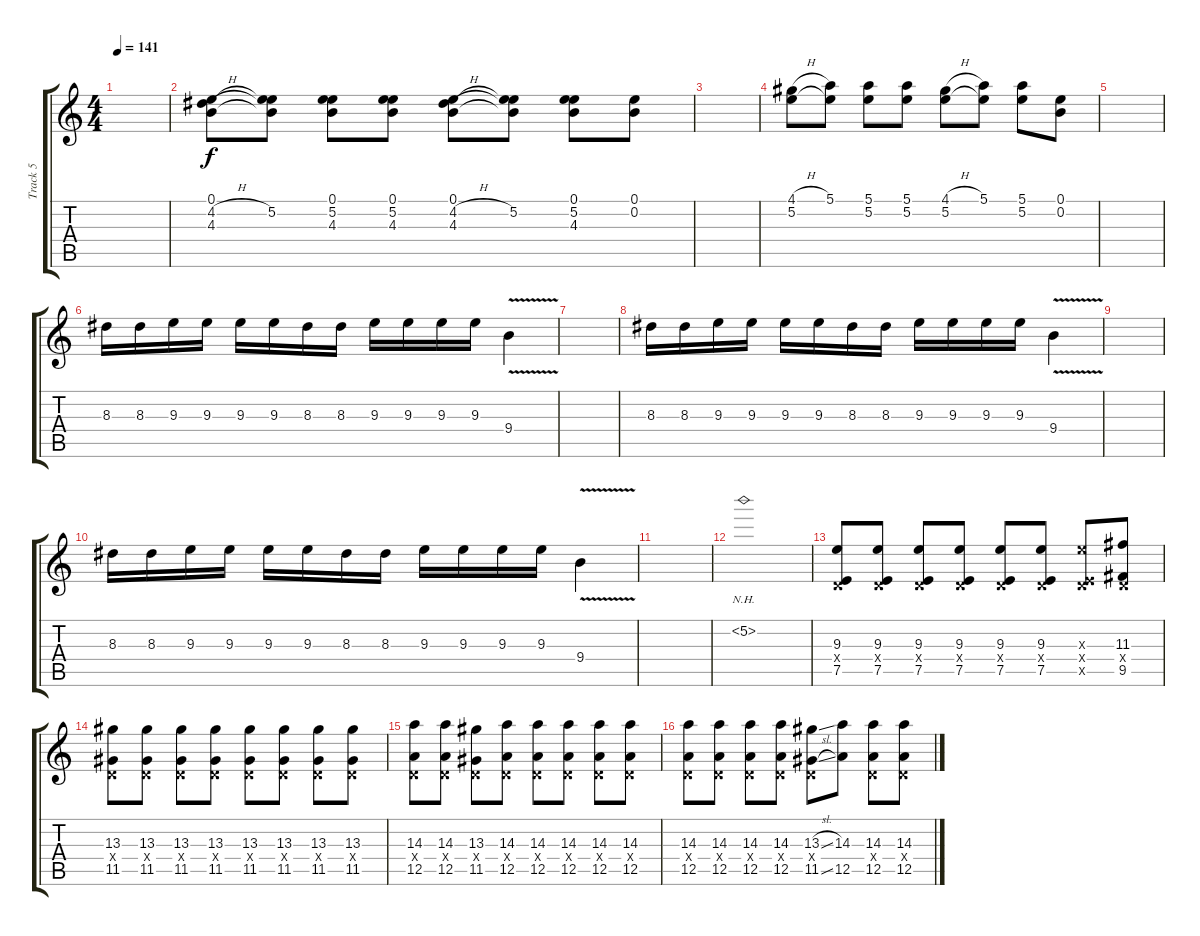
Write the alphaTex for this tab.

\track ("Track 5" "Track 5") {instrument distortionguitar}
\staff {score tabs}
\tuning (E4 B3 G3 D3 A2 E2) {hide}
\ts (4 4)
\tempo 141
\clef g2
\ks c
|
(0.1 4.2{h} 4.3).8 (0.1{t} 5.2 4.3{t}).8 (0.1 5.2 4.3).8 (0.1 5.2 4.3).8 (0.1 4.2{h} 4.3).8 (0.1{t} 5.2 4.3{t}).8 (0.1 5.2 4.3).8 (0.1 0.2).8 |
|
(4.1{h} 5.2).8 (5.1 5.2{t}).8 (5.1 5.2).8 (5.1 5.2).8 (4.1{h} 5.2).8 (5.1 5.2{t}).8 (5.1 5.2).8 (0.1 0.2).8 |
|
8.3.16 8.3.16 9.3.16 9.3.16 9.3.16 9.3.16 8.3.16 8.3.16 9.3.16 9.3.16 9.3.16 9.3.16 9.4{v}.4 |
|
8.3.16 8.3.16 9.3.16 9.3.16 9.3.16 9.3.16 8.3.16 8.3.16 9.3.16 9.3.16 9.3.16 9.3.16 9.4{v}.4 |
|
8.3.16 8.3.16 9.3.16 9.3.16 9.3.16 9.3.16 8.3.16 8.3.16 9.3.16 9.3.16 9.3.16 9.3.16 9.4{v}.4 |
|
5.2{nh}.1 |
(9.3 0.4{x} 7.5).8{volume 6} (9.3 0.4{x} 7.5).8 (9.3 0.4{x} 7.5).8 (9.3 0.4{x} 7.5).8 (9.3 0.4{x} 7.5).8 (9.3 0.4{x} 7.5).8 (9.3{x} 0.4{x} 7.5{x}).8 (11.3 0.4{x} 9.5).8 |
(13.3 0.4{x} 11.5).8 (13.3 0.4{x} 11.5).8 (13.3 0.4{x} 11.5).8 (13.3 0.4{x} 11.5).8 (13.3 0.4{x} 11.5).8 (13.3 0.4{x} 11.5).8 (13.3 0.4{x} 11.5).8 (13.3 0.4{x} 11.5).8 |
(14.3 0.4{x} 12.5).8 (14.3 0.4{x} 12.5).8 (13.3 0.4{x} 11.5).8 (14.3 0.4{x} 12.5).8 (14.3 0.4{x} 12.5).8 (14.3 0.4{x} 12.5).8 (14.3 0.4{x} 12.5).8 (14.3 0.4{x} 12.5).8 |
(14.3 0.4{x} 12.5).8 (14.3 0.4{x} 12.5).8 (14.3 0.4{x} 12.5).8 (14.3 0.4{x} 12.5).8 (13.3{sl} 0.4{x} 11.5{sl}).8 (14.3 12.5).8 (14.3 0.4{x} 12.5).8 (14.3 0.4{x} 12.5).8
